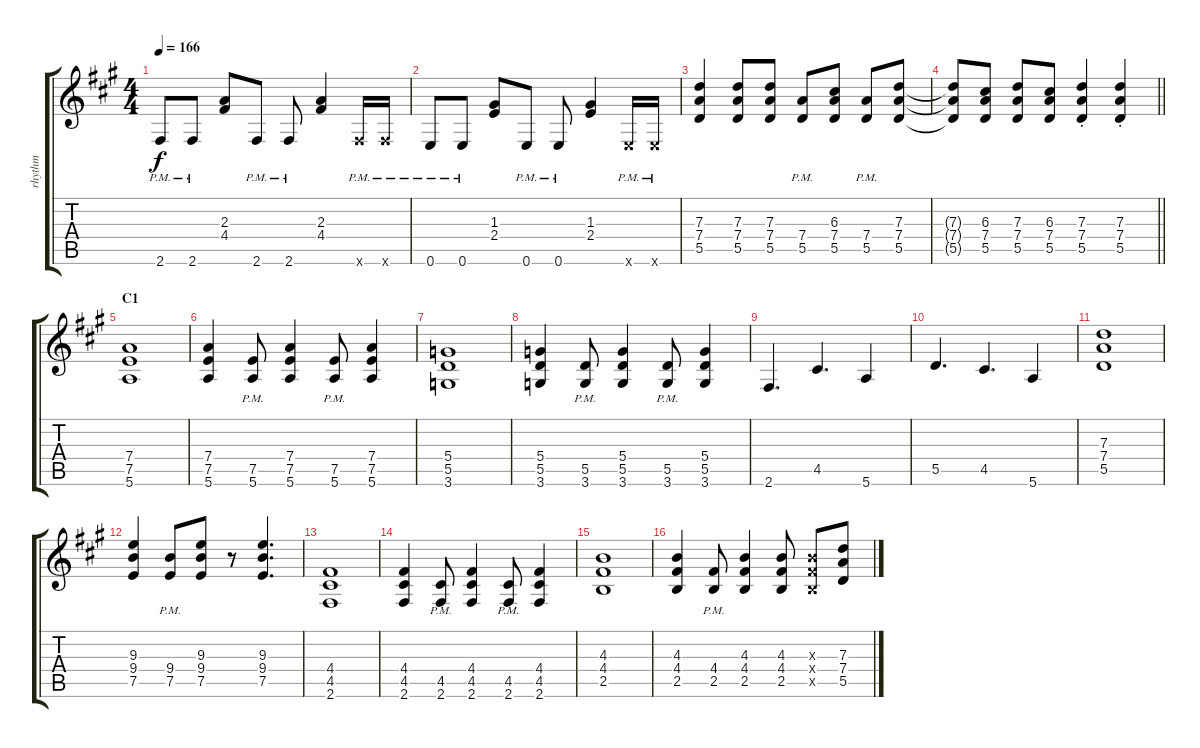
\track ("rhythm" "rhythm") {instrument distortionguitar}
\staff {score tabs}
\tuning (E4 B3 G3 D3 A2 E2) {hide}
\ts (4 4)
\tempo 166
\clef g2
\ks a
2.6{pm}.8{dy f} 2.6{pm}.8 (2.3 4.4).8 2.6{pm}.8 2.6{pm}.8 (2.3 4.4).4 2.6{pm x}.16 2.6{pm x}.16 |
0.6{pm}.8 0.6{pm}.8 (1.3 2.4).8 0.6{pm}.8 0.6{pm}.8 (1.3 2.4).4 0.6{pm x}.16 0.6{pm x}.16 |
(7.3 7.4 5.5).4 (7.3 7.4 5.5).8 (7.3 7.4 5.5).8 (7.4{pm} 5.5{pm}).8 (6.3 7.4 5.5).8 (7.4{pm} 5.5{pm}).8 (7.3 7.4 5.5).8 |
\barLineRight lightlight
(7.3{t} 7.4{t} 5.5{t}).8 (6.3 7.4 5.5).8 (7.3 7.4 5.5).8 (6.3 7.4 5.5).8 (7.3{st} 7.4{st} 5.5{st}).4 (7.3{st} 7.4{st} 5.5{st}).4 |
\section ("" "C1")
(7.4 7.5 5.6).1 |
(7.4 7.5 5.6).4 (7.5{pm} 5.6{pm}).8 (7.4 7.5 5.6).4 (7.5{pm} 5.6{pm}).8 (7.4 7.5 5.6).4 |
(5.4 5.5 3.6).1 |
(5.4 5.5 3.6).4 (5.5{pm} 3.6{pm}).8 (5.4 5.5 3.6).4 (5.5{pm} 3.6{pm}).8 (5.4 5.5 3.6).4 |
2.6.4{d} 4.5.4{d} 5.6.4 |
5.5.4{d} 4.5.4{d} 5.6.4 |
(7.3 7.4 5.5).1 |
(9.3 9.4 7.5).4 (9.4{pm} 7.5{pm}).8 (9.3 9.4 7.5).8 r.8 (9.3 9.4 7.5).4{d} |
(4.4 4.5 2.6).1 |
(4.4 4.5 2.6).4 (4.5{pm} 2.6{pm}).8 (4.4 4.5 2.6).4 (4.5{pm} 2.6{pm}).8 (4.4 4.5 2.6).4 |
(4.3 4.4 2.5).1 |
(4.3 4.4 2.5).4 (4.4{pm} 2.5{pm}).8 (4.3 4.4 2.5).4 (4.3 4.4 2.5).8 (4.3{x} 4.4{x} 2.5{x}).8 (7.3 7.4 5.5).8
